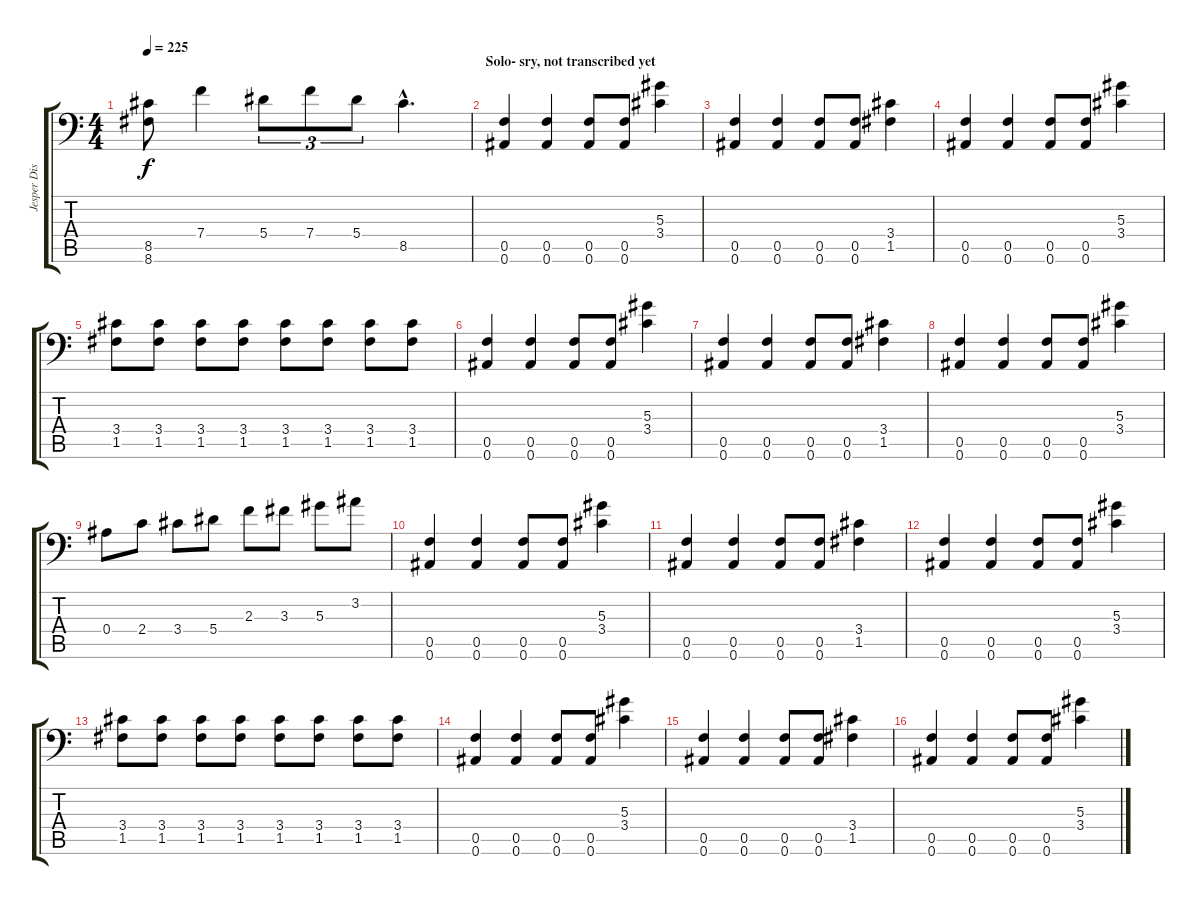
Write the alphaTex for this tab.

\track ("Jesper Dist." "Jesper Dis") {instrument distortionguitar}
\staff {score tabs}
\tuning (C4 G3 Eb3 Bb2 F2 Bb1) {hide}
\ts (4 4)
\tempo 225
\clef f4
\ks c
(8.5 8.6).8{dy f} 7.4.4 5.4.8{tu (3 2)} 7.4.8{tu (3 2)} 5.4.8{tu (3 2)} 8.5{hac}.4{d} |
\section ("" "Solo- sry, not transcribed yet")
(0.5 0.6).4 (0.5 0.6).4 (0.5 0.6).8 (0.5 0.6).8 (5.3 3.4).4 |
(0.5 0.6).4 (0.5 0.6).4 (0.5 0.6).8 (0.5 0.6).8 (3.4 1.5).4 |
(0.5 0.6).4 (0.5 0.6).4 (0.5 0.6).8 (0.5 0.6).8 (5.3 3.4).4 |
(3.4 1.5).8 (3.4 1.5).8 (3.4 1.5).8 (3.4 1.5).8 (3.4 1.5).8 (3.4 1.5).8 (3.4 1.5).8 (3.4 1.5).8 |
(0.5 0.6).4 (0.5 0.6).4 (0.5 0.6).8 (0.5 0.6).8 (5.3 3.4).4 |
(0.5 0.6).4 (0.5 0.6).4 (0.5 0.6).8 (0.5 0.6).8 (3.4 1.5).4 |
(0.5 0.6).4 (0.5 0.6).4 (0.5 0.6).8 (0.5 0.6).8 (5.3 3.4).4 |
0.4.8 2.4.8 3.4.8 5.4.8 2.3.8 3.3.8 5.3.8 3.2.8 |
(0.5 0.6).4 (0.5 0.6).4 (0.5 0.6).8 (0.5 0.6).8 (5.3 3.4).4 |
(0.5 0.6).4 (0.5 0.6).4 (0.5 0.6).8 (0.5 0.6).8 (3.4 1.5).4 |
(0.5 0.6).4 (0.5 0.6).4 (0.5 0.6).8 (0.5 0.6).8 (5.3 3.4).4 |
(3.4 1.5).8 (3.4 1.5).8 (3.4 1.5).8 (3.4 1.5).8 (3.4 1.5).8 (3.4 1.5).8 (3.4 1.5).8 (3.4 1.5).8 |
(0.5 0.6).4 (0.5 0.6).4 (0.5 0.6).8 (0.5 0.6).8 (5.3 3.4).4 |
(0.5 0.6).4 (0.5 0.6).4 (0.5 0.6).8 (0.5 0.6).8 (3.4 1.5).4 |
(0.5 0.6).4 (0.5 0.6).4 (0.5 0.6).8 (0.5 0.6).8 (5.3 3.4).4
